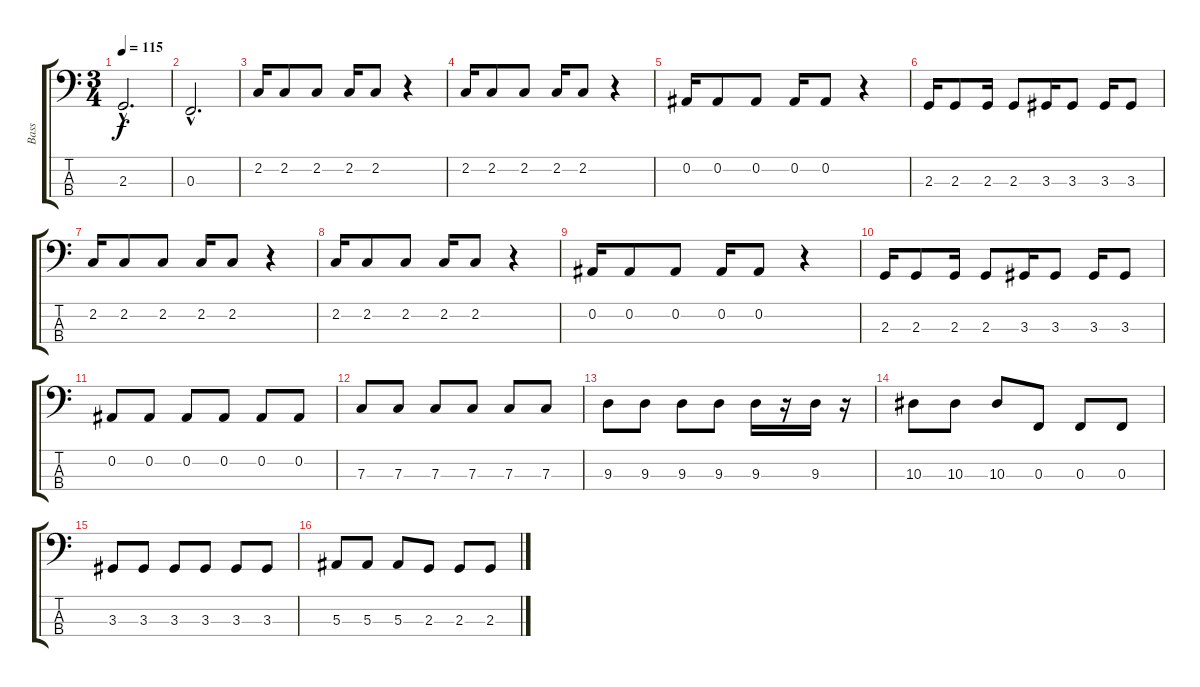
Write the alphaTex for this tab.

\track ("Bass" "Bass") {instrument electricbassfinger}
\staff {score tabs}
\tuning (Eb2 Bb1 F1 C1) {hide}
\ts (3 4)
\tempo 115
\clef f4
\ks c
2.3{hac}.2{d dy f} |
0.3{hac}.2{d} |
2.2.16 2.2.8 2.2.8 2.2.16 2.2.8 r.4 |
2.2.16 2.2.8 2.2.8 2.2.16 2.2.8 r.4 |
0.2.16 0.2.8 0.2.8 0.2.16 0.2.8 r.4 |
2.3.16 2.3.8 2.3.16 2.3.8 3.3.16 3.3.8 3.3.16 3.3.8 |
2.2.16 2.2.8 2.2.8 2.2.16 2.2.8 r.4 |
2.2.16 2.2.8 2.2.8 2.2.16 2.2.8 r.4 |
0.2.16 0.2.8 0.2.8 0.2.16 0.2.8 r.4 |
2.3.16 2.3.8 2.3.16 2.3.8 3.3.16 3.3.8 3.3.16 3.3.8 |
0.2.8 0.2.8 0.2.8 0.2.8 0.2.8 0.2.8 |
7.3.8 7.3.8 7.3.8 7.3.8 7.3.8 7.3.8 |
9.3.8 9.3.8 9.3.8 9.3.8 9.3.16 r.16 9.3.16 r.16 |
10.3.8 10.3.8 10.3.8 0.3.8 0.3.8 0.3.8 |
3.3.8 3.3.8 3.3.8 3.3.8 3.3.8 3.3.8 |
5.3.8 5.3.8 5.3.8 2.3.8 2.3.8 2.3.8
